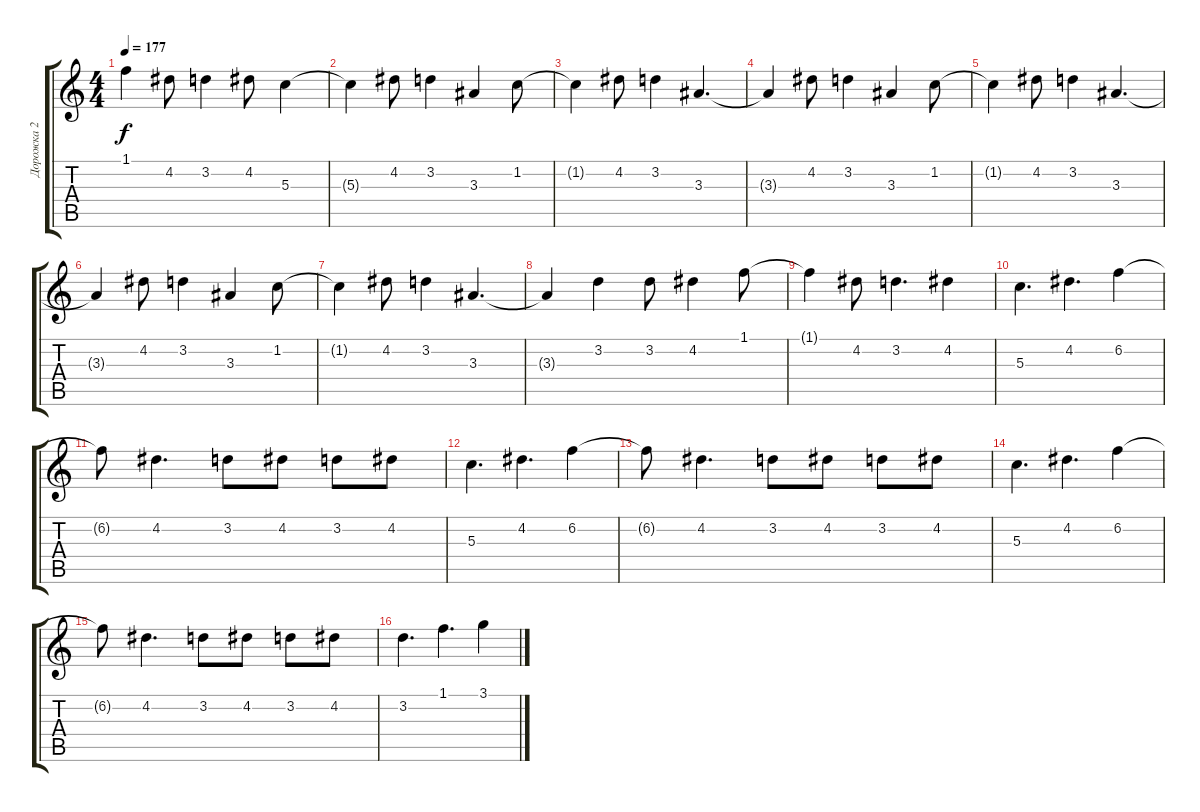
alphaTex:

\track ("Дорожка 2" "Дорожка 2") {instrument overdrivenguitar}
\staff {score tabs}
\tuning (E4 B3 G3 D3 A2 E2) {hide}
\ts (4 4)
\tempo 177
\clef g2
\ks c
1.1{t}.4{dy f} 4.2.8 3.2.4 4.2.8 5.3.4 |
5.3{t}.4 4.2.8 3.2.4 3.3.4 1.2.8 |
1.2{t}.4 4.2.8 3.2.4 3.3.4{d} |
3.3{t}.4 4.2.8 3.2.4 3.3.4 1.2.8 |
1.2{t}.4 4.2.8 3.2.4 3.3.4{d} |
3.3{t}.4 4.2.8 3.2.4 3.3.4 1.2.8 |
1.2{t}.4 4.2.8 3.2.4 3.3.4{d} |
3.3{t}.4 3.2.4 3.2.8 4.2.4 1.1.8 |
1.1{t}.4 4.2.8 3.2.4{d} 4.2.4 |
5.3.4{d} 4.2.4{d} 6.2.4 |
6.2{t}.8 4.2.4{d} 3.2.8 4.2.8 3.2.8 4.2.8 |
5.3.4{d} 4.2.4{d} 6.2.4 |
6.2{t}.8 4.2.4{d} 3.2.8 4.2.8 3.2.8 4.2.8 |
5.3.4{d} 4.2.4{d} 6.2.4 |
6.2{t}.8 4.2.4{d} 3.2.8 4.2.8 3.2.8 4.2.8 |
3.2.4{d} 1.1.4{d} 3.1.4
